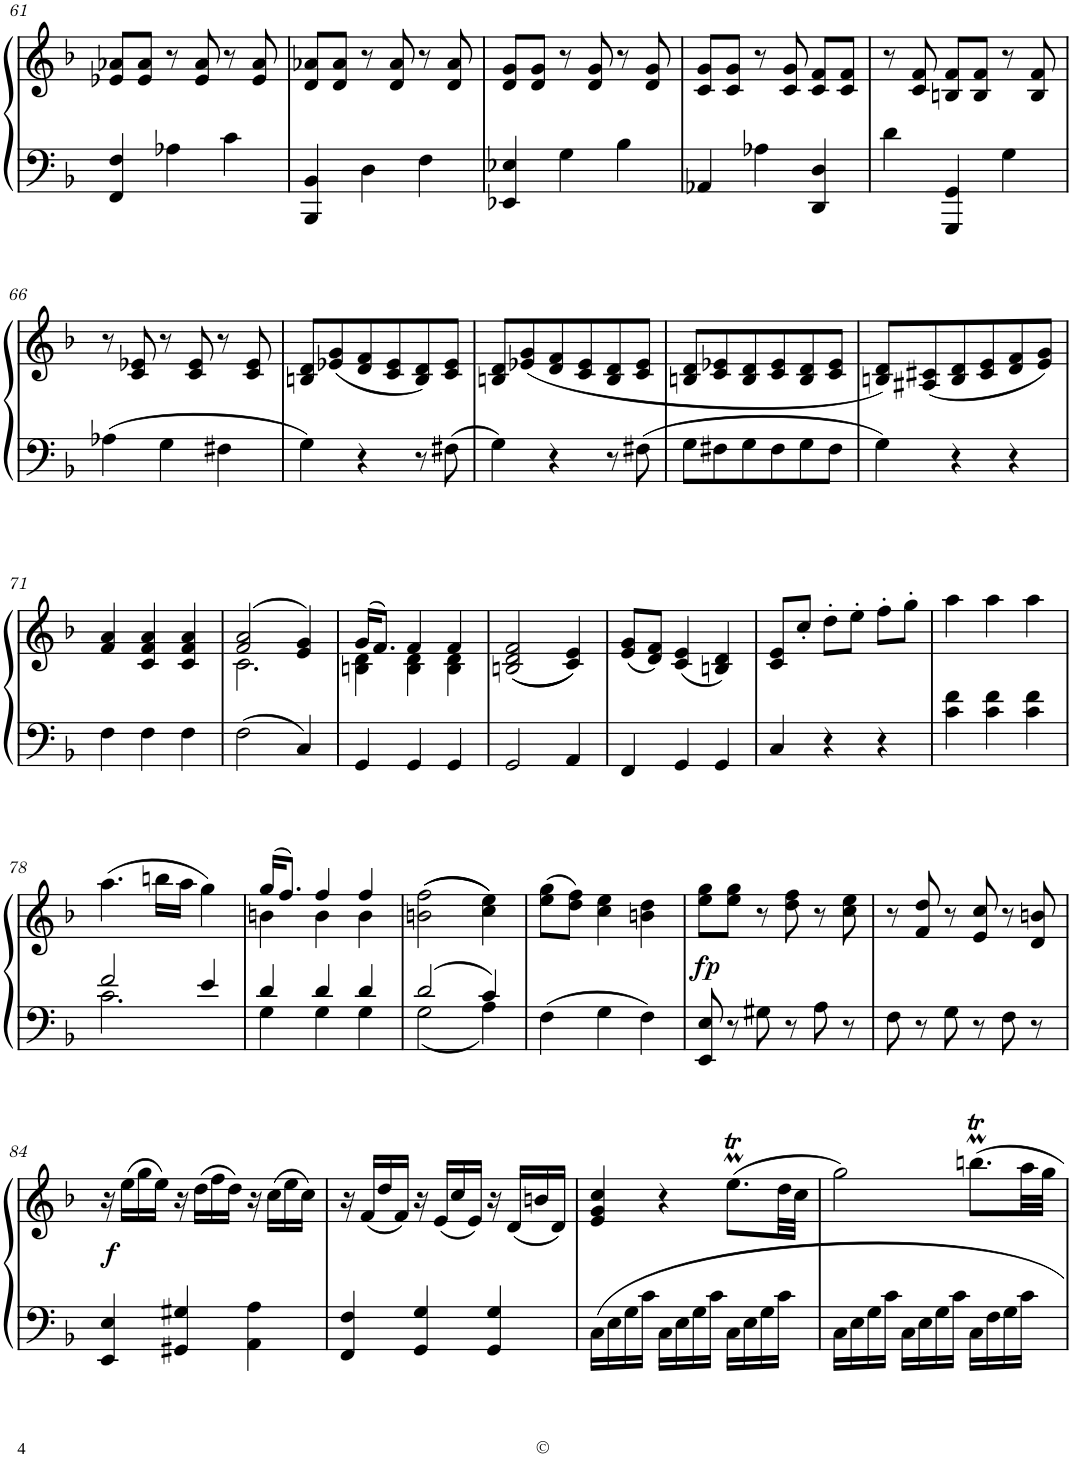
**kern	**kern	**dynam
*part1	*part1	*part1
*staff2	*staff1	*staff1/2
*I"Piano	*	*
*I'Pno.	*	*
!!LO:PB:g=z
*clefF4	*clefG2	*
*k[b-]	*k[b-]	*
*F:	*F:	*
*M3/4	*M3/4	*
=61	=61	=61
4FF/ 4F/	8e-X/ 8a-X/L	.
.	8e-/ 8a-/J	.
4A-X\	8r	.
.	8e-/ 8a-/	.
4c\	8r	.
.	8e-/ 8a-/	.
=62	=62	=62
4BBB-/ 4BB-/	8d/ 8a-X/L	.
.	8d/ 8a-/J	.
4D\	8r	.
.	8d/ 8a-/	.
4F\	8r	.
.	8d/ 8a-/	.
=63	=63	=63
4EE-X/ 4E-X/	8d/ 8g/L	.
.	8d/ 8g/J	.
4G\	8r	.
.	8d/ 8g/	.
4B-\	8r	.
.	8d/ 8g/	.
=64	=64	=64
4AA-X/	8c/ 8g/L	.
.	8c/ 8g/J	.
4A-X\	8r	.
.	8c/ 8g/	.
4DD/ 4D/	8c/ 8f/L	.
.	8c/ 8f/J	.
=65	=65	=65
4d\	8r	.
.	8c/ 8f/	.
4GGG/ 4GG/	8Bn/ 8f/L	.
.	8B/ 8f/J	.
4G\	8r	.
.	8B/ 8f/	.
!!LO:LB:g=z
=66	=66	=66
4A-X\	8r	.
.	8c/ 8e-X/	.
4G\	8r	.
.	8c/ 8e-/	.
4F#X\	8r	.
.	8c/ 8e-/	.
=67	=67	=67
4G\	8Bn/ 8d/L	.
.	(<8e-X/ 8g/	.
4r	8d/ 8f/	.
.	8c/ 8e-/	.
8r	8B/ 8d/)	.
8F#X\	8c/ 8e-/J	.
=68	=68	=68
4G\	8Bn/ 8d/L	.
.	(<8e-X/ 8g/	.
4r	8d/ 8f/	.
.	8c/ 8e-/	.
8r	8B/ 8d/	.
8F#X\	8c/ 8e-/J	.
=69	=69	=69
8G\L	8Bn/ 8d/L	.
8F#X\	8c/ 8e-X/	.
8G\	8B/ 8d/	.
8F#\	8c/ 8e-/	.
8G\	8B/ 8d/	.
8F#\J	8c/ 8e-/J	.
=70	=70	=70
4G\	8Bn/ 8d/L)	.
.	(<8A#X/ 8c#X/	.
4r	8B/ 8d/	.
.	8c#/ 8e/	.
4r	8d/ 8f/	.
.	8e/ 8g/J)	.
!!LO:LB:g=z
=71	=71	=71
4F\	4f/ 4a/	.
4F\	4c/ 4f/ 4a/	.
4F\	4c/ 4f/ 4a/	.
=72	=72	=72
*	*^	*
2F\	(>2f/ 2a/	2.c\	.
4C/	4e/ 4g/)	.	.
=73	=73	=73	=73
4GG/	(>16g/KL	4Bn\ 4d\	.
.	8.f/J)	.	.
4GG/	4f/	4B\ 4d\	.
4GG/	4f/	4B\ 4d\	.
*	*v	*v	*
=74	=74	=74
2GG/	(<(<2Bn/ 2d/ 2f/	.
4AA/	4c/ 4e/))	.
=75	=75	=75
4FF/	(<8e/ 8g/L	.
.	8d/ 8f/J)	.
4GG/	(<4c/ 4e/	.
4GG/	4Bn/ 4d/)	.
=76	=76	=76
4C/	8c/ 8e/L	.
.	8cc'/J	.
4r	8dd'\L	.
.	8ee'\J	.
4r	8ff'\L	.
.	8gg'\J	.
=77	=77	=77
4c\ 4f\	4aa\	.
4c\ 4f\	4aa\	.
4c\ 4f\	4aa\	.
!!LO:LB:g=z
=78	=78	=78
*^	*	*
2f/	2.c\	(>4.aa\	.
.	.	16bbn\LL	.
.	.	16aa\JJ	.
4e/	.	4gg\)	.
=79	=79	=79	=79
*	*	*^	*
4d/	4G\	(>16gg/KL	4bn\	.
.	.	8.ff/J)	.	.
4d/	4G\	4ff/	4b\	.
4d/	4G\	4ff/	4b\	.
=80	=80	=80	=80	=80
2d/	2G\	2.ryy	(>(>2bn\ 2ff\	.
4c/	4A\	.	4cc\ 4ee\))	.
*v	*v	*	*	*
=81	=81	=81	=81
4F\	2.ryy	(>8ee\ 8gg\L	.
.	.	8dd\ 8ff\J)	.
4G\	.	4cc\ 4ee\	.
4F\	.	4bn\ 4dd\	.
=82	=82	=82	=82
!	!	!	!LO:DY:b
*	*v	*v	*
8EE/ 8E/	8ee\ 8gg\L	fp
8r	8ee\ 8gg\J	.
8G#X\	8r	.
8r	8dd\ 8ff\	.
8A\	8r	.
8r	8cc\ 8ee\	.
=83	=83	=83
8F\	8r	.
8r	8f/ 8dd/	.
8G\	8r	.
8r	8e/ 8cc/	.
8F\	8r	.
8r	8d/ 8bn/	.
!!LO:LB:g=z
=84	=84	=84
!	!	!LO:DY:b
4EE/ 4E/	16r	f
.	(>16ee\LL	.
.	16gg\	.
.	16ee\JJ)	.
4GG#X/ 4G#X/	16r	.
.	(>16dd\LL	.
.	16ff\	.
.	16dd\JJ)	.
4AA\ 4A\	16r	.
.	(>16cc\LL	.
.	16ee\	.
.	16cc\JJ)	.
=85	=85	=85
4FF/ 4F/	16r	.
.	(<16f/LL	.
.	16dd/	.
.	16f/JJ)	.
4GG/ 4G/	16r	.
.	(<16e/LL	.
.	16cc/	.
.	16e/JJ)	.
4GG/ 4G/	16r	.
.	(<16d/LL	.
.	16bn/	.
.	16d/JJ)	.
=86	=86	=86
16C\LL	4e/ 4g/ 4cc/	.
16E\	.	.
16G\	.	.
16c\JJ	.	.
16C\LL	4r	.
16E\	.	.
16G\	.	.
16c\JJ	.	.
16C\LL	(>8.eemt\L	.
16E\	.	.
16G\	.	.
16c\JJ	32dd\LL	.
.	32cc\JJJ	.
=87	=87	=87
16C\LL	2gg\)	.
16E\	.	.
16G\	.	.
16c\JJ	.	.
16C\LL	.	.
16E\	.	.
16G\	.	.
16c\JJ	.	.
16C\LL	8.bbnmt\L	.
16F\	.	.
16G\	.	.
16c\JJ	32aa\LL	.
.	32gg\JJJ	.
=	=	=
*-	*-	*-
